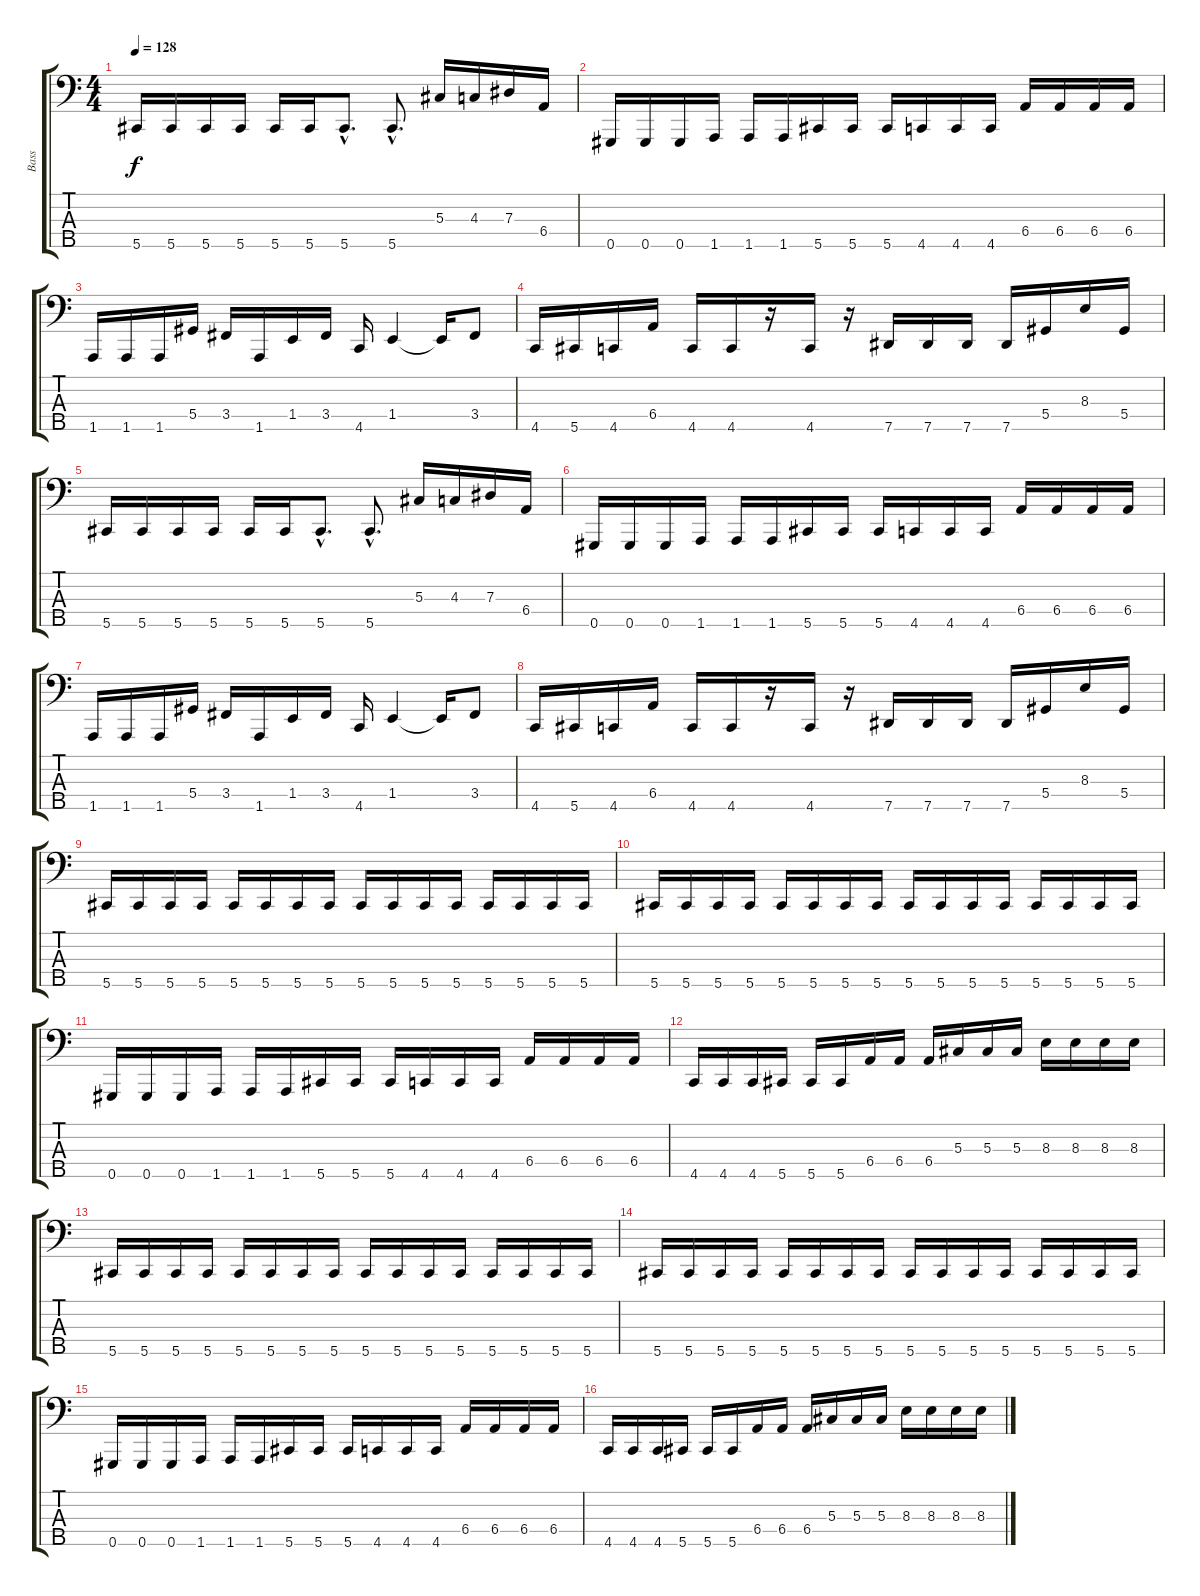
\track ("Bass" "Bass") {instrument electricbasspick}
\staff {score tabs}
\tuning (Gb2 Db2 Ab1 Eb1 Ab0) {hide}
\ts (4 4)
\tempo 128
\clef f4
\ks c
5.5.16{dy f} 5.5.16 5.5.16 5.5.16 5.5.16 5.5.16 5.5{hac}.8{d} 5.5{hac}.8{d} 5.3.16 4.3.16 7.3.16 6.4.16 |
0.5.16 0.5.16 0.5.16 1.5.16 1.5.16 1.5.16 5.5.16 5.5.16 5.5.16 4.5.16 4.5.16 4.5.16 6.4.16 6.4.16 6.4.16 6.4.16 |
1.5.16 1.5.16 1.5.16 5.4.16 3.4.16 1.5.16 1.4.16 3.4.16 4.5.16 1.4.4 1.4{t}.16 3.4.8 |
4.5.16 5.5.16 4.5.16 6.4.16 4.5.16 4.5.16 r.16 4.5.16 r.16 7.5.16 7.5.16 7.5.16 7.5.16 5.4.16 8.3.16 5.4.16 |
5.5.16 5.5.16 5.5.16 5.5.16 5.5.16 5.5.16 5.5{hac}.8{d} 5.5{hac}.8{d} 5.3.16 4.3.16 7.3.16 6.4.16 |
0.5.16 0.5.16 0.5.16 1.5.16 1.5.16 1.5.16 5.5.16 5.5.16 5.5.16 4.5.16 4.5.16 4.5.16 6.4.16 6.4.16 6.4.16 6.4.16 |
1.5.16 1.5.16 1.5.16 5.4.16 3.4.16 1.5.16 1.4.16 3.4.16 4.5.16 1.4.4 1.4{t}.16 3.4.8 |
4.5.16 5.5.16 4.5.16 6.4.16 4.5.16 4.5.16 r.16 4.5.16 r.16 7.5.16 7.5.16 7.5.16 7.5.16 5.4.16 8.3.16 5.4.16 |
5.5.16 5.5.16 5.5.16 5.5.16 5.5.16 5.5.16 5.5.16 5.5.16 5.5.16 5.5.16 5.5.16 5.5.16 5.5.16 5.5.16 5.5.16 5.5.16 |
5.5.16 5.5.16 5.5.16 5.5.16 5.5.16 5.5.16 5.5.16 5.5.16 5.5.16 5.5.16 5.5.16 5.5.16 5.5.16 5.5.16 5.5.16 5.5.16 |
0.5.16 0.5.16 0.5.16 1.5.16 1.5.16 1.5.16 5.5.16 5.5.16 5.5.16 4.5.16 4.5.16 4.5.16 6.4.16 6.4.16 6.4.16 6.4.16 |
4.5.16 4.5.16 4.5.16 5.5.16 5.5.16 5.5.16 6.4.16 6.4.16 6.4.16 5.3.16 5.3.16 5.3.16 8.3.16 8.3.16 8.3.16 8.3.16 |
5.5.16 5.5.16 5.5.16 5.5.16 5.5.16 5.5.16 5.5.16 5.5.16 5.5.16 5.5.16 5.5.16 5.5.16 5.5.16 5.5.16 5.5.16 5.5.16 |
5.5.16 5.5.16 5.5.16 5.5.16 5.5.16 5.5.16 5.5.16 5.5.16 5.5.16 5.5.16 5.5.16 5.5.16 5.5.16 5.5.16 5.5.16 5.5.16 |
0.5.16 0.5.16 0.5.16 1.5.16 1.5.16 1.5.16 5.5.16 5.5.16 5.5.16 4.5.16 4.5.16 4.5.16 6.4.16 6.4.16 6.4.16 6.4.16 |
4.5.16 4.5.16 4.5.16 5.5.16 5.5.16 5.5.16 6.4.16 6.4.16 6.4.16 5.3.16 5.3.16 5.3.16 8.3.16 8.3.16 8.3.16 8.3.16
